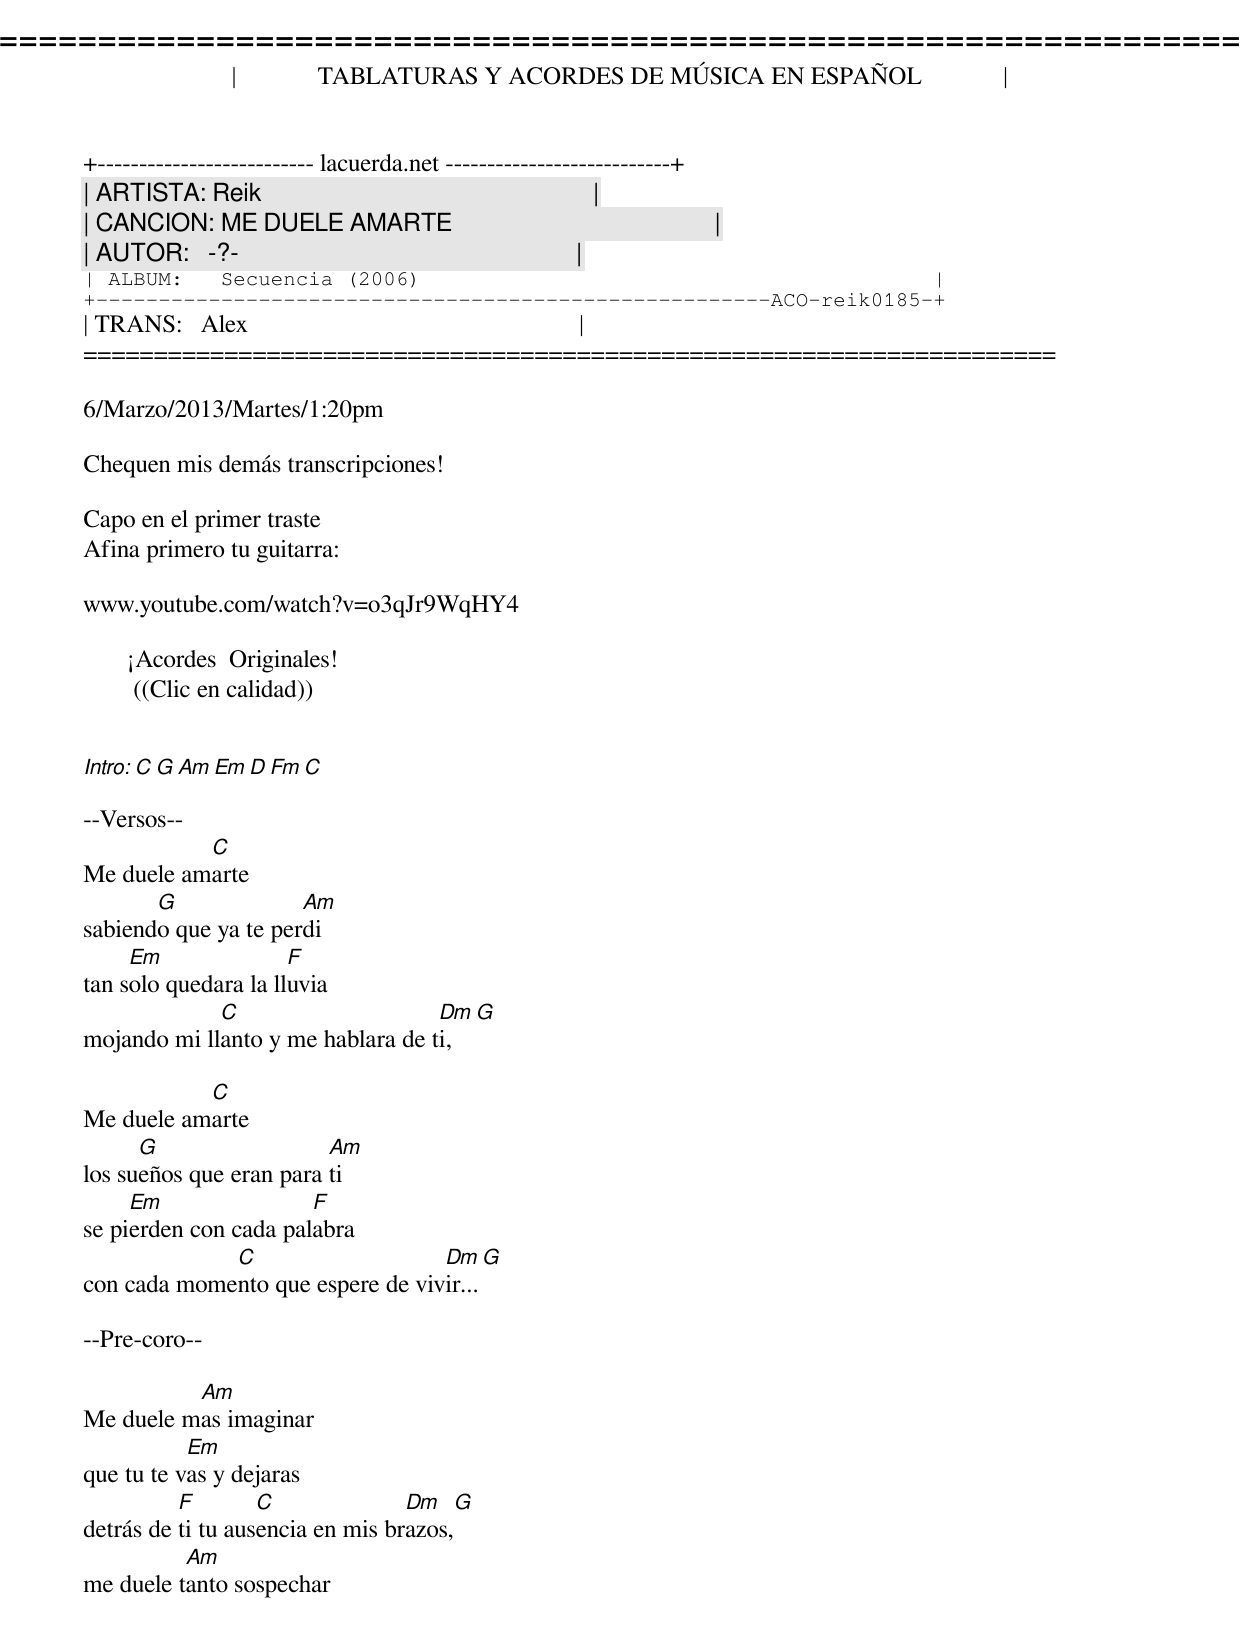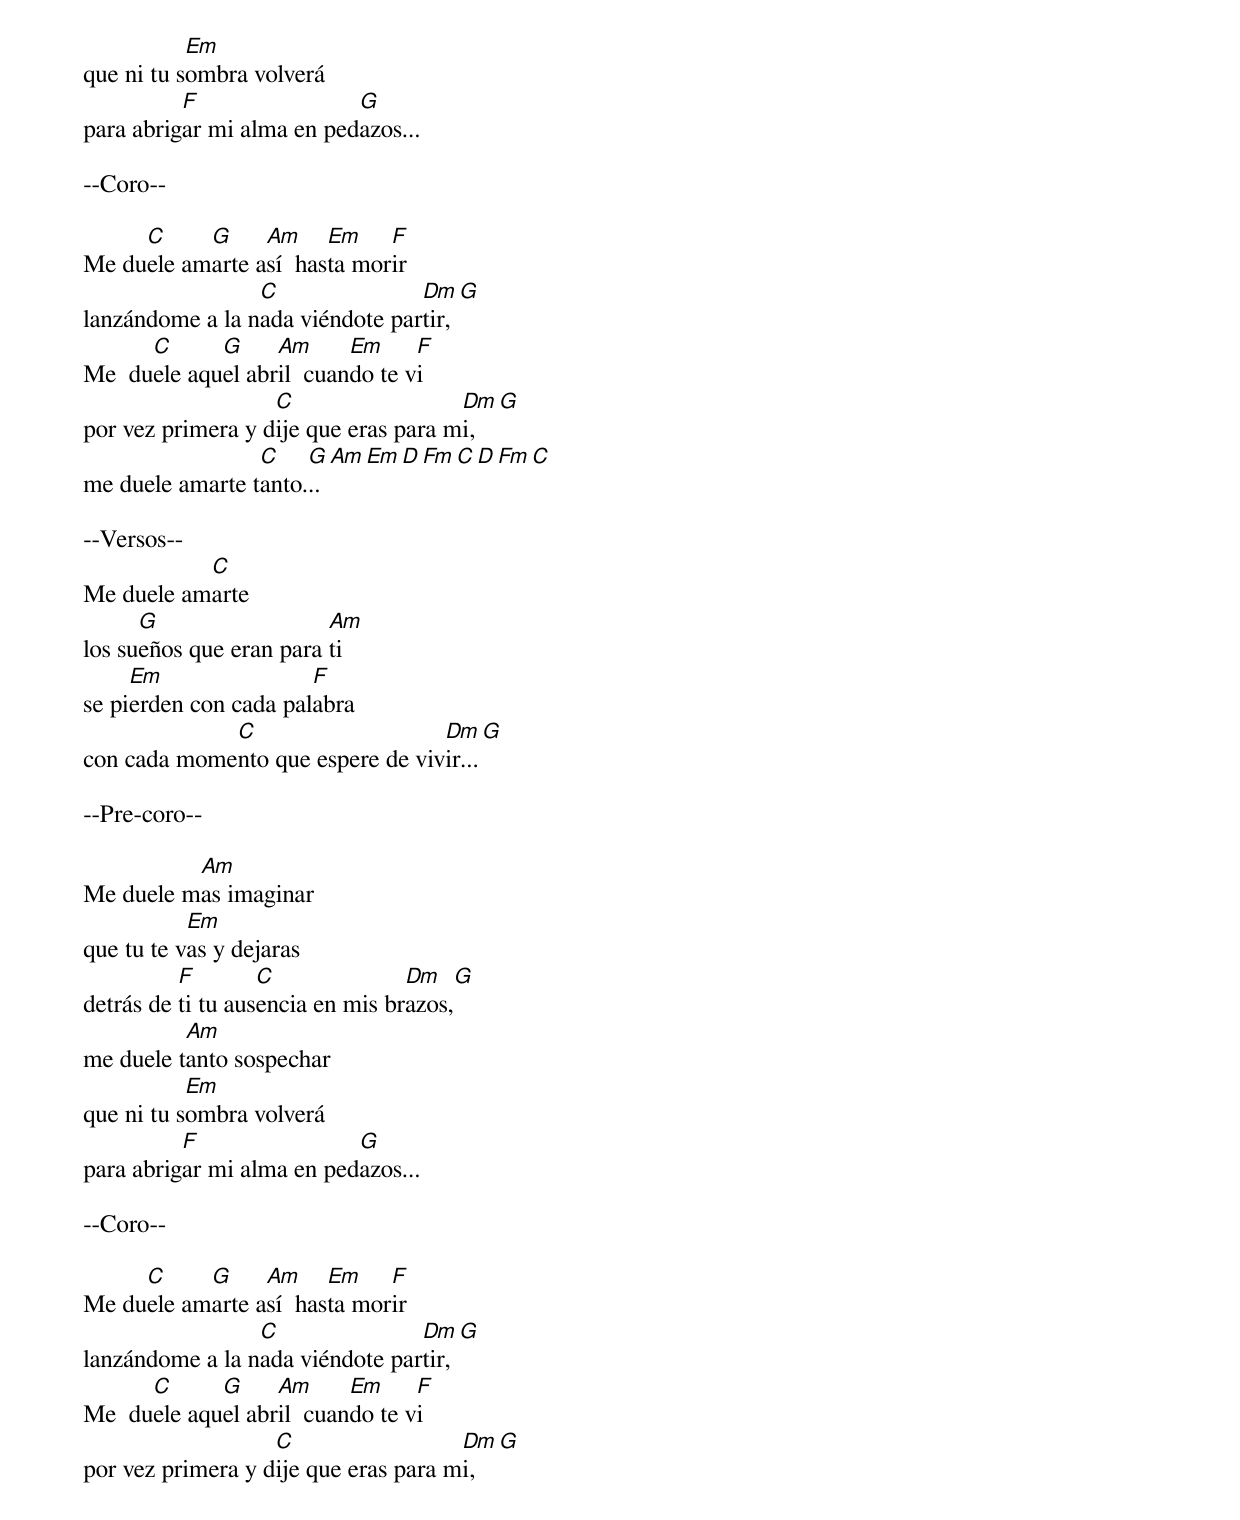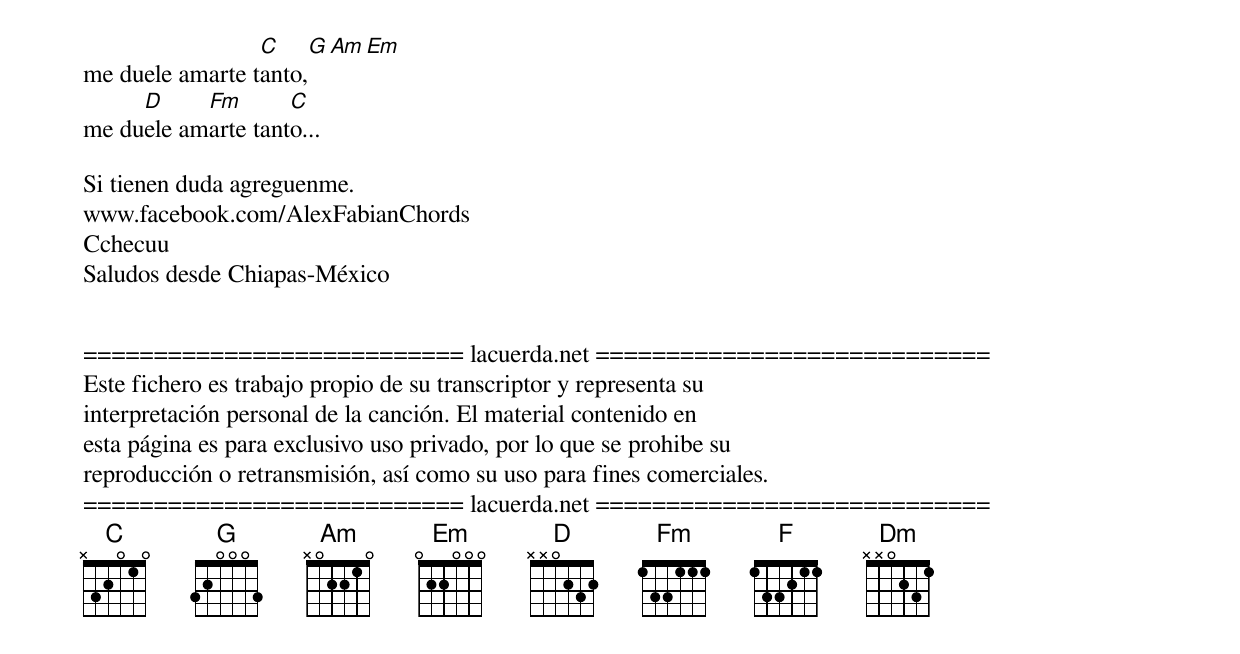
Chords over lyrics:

=====================================================================
|             TABLATURAS Y ACORDES DE MÚSICA EN ESPAÑOL             |
+-------------------------- lacuerda.net ---------------------------+
| ARTISTA: Reik                                                     |
| CANCION: ME DUELE AMARTE                                          |
| AUTOR:   -?-                                                      |
| ALBUM:   Secuencia (2006)                                         |
+------------------------------------------------------ACO-reik0185-+
| TRANS:   Alex                                                     |
=====================================================================

6/Marzo/2013/Martes/1:20pm

Chequen mis demás transcripciones!

Capo en el primer traste
Afina primero tu guitarra:

www.youtube.com/watch?v=o3qJr9WqHY4

       ¡Acordes  Originales!
        ((Clic en calidad))


Intro: C G Am Em D Fm C

--Versos--
           C
Me duele amarte
       G              Am
sabiendo que ya te perdi
     Em               F
tan solo quedara la lluvia
             C                     Dm    G
mojando mi llanto y me hablara de ti,

           C
Me duele amarte
      G                  Am
los sueños que eran para ti
     Em                F
se pierden con cada palabra
             C                    Dm    G
con cada momento que espere de vivir...

--Pre-coro--

          Am
Me duele mas imaginar
           Em
que tu te vas y dejaras
          F        C              Dm     G
detrás de ti tu ausencia en mis brazos,
          Am
me duele tanto sospechar
           Em
que ni tu sombra volverá
          F                G
para abrigar mi alma en pedazos...

--Coro--

     C     G     Am     Em    F
Me duele amarte así  hasta morir
                 C               Dm   G
lanzándome a la nada viéndote partir,
      C      G     Am      Em     F
Me  duele aquel abril  cuando te vi
                   C                  Dm  G
por vez primera y dije que eras para mi,
                 C    G Am Em D Fm C   D Fm C
me duele amarte tanto...

--Versos--
           C
Me duele amarte
      G                  Am
los sueños que eran para ti
     Em                F
se pierden con cada palabra
             C                    Dm    G
con cada momento que espere de vivir...

--Pre-coro--

          Am
Me duele mas imaginar
           Em
que tu te vas y dejaras
          F        C              Dm    G
detrás de ti tu ausencia en mis brazos,
          Am
me duele tanto sospechar
           Em
que ni tu sombra volverá
          F                G
para abrigar mi alma en pedazos...

--Coro--

     C     G     Am     Em    F
Me duele amarte así  hasta morir
                 C               Dm    G
lanzándome a la nada viéndote partir,
      C      G     Am      Em     F
Me  duele aquel abril  cuando te vi
                   C                  Dm  G
por vez primera y dije que eras para mi,
                 C    G Am Em
me duele amarte tanto,
     D     Fm       C
me duele amarte tanto...

Si tienen duda agreguenme.
www.facebook.com/AlexFabianChords
Cchecuu
Saludos desde Chiapas-México


=========================== lacuerda.net ============================
Este fichero es trabajo propio de su transcriptor y representa su
interpretación personal de la canción. El material contenido en
esta página es para exclusivo uso privado, por lo que se prohibe su
reproducción o retransmisión, así como su uso para fines comerciales.
=========================== lacuerda.net ============================
